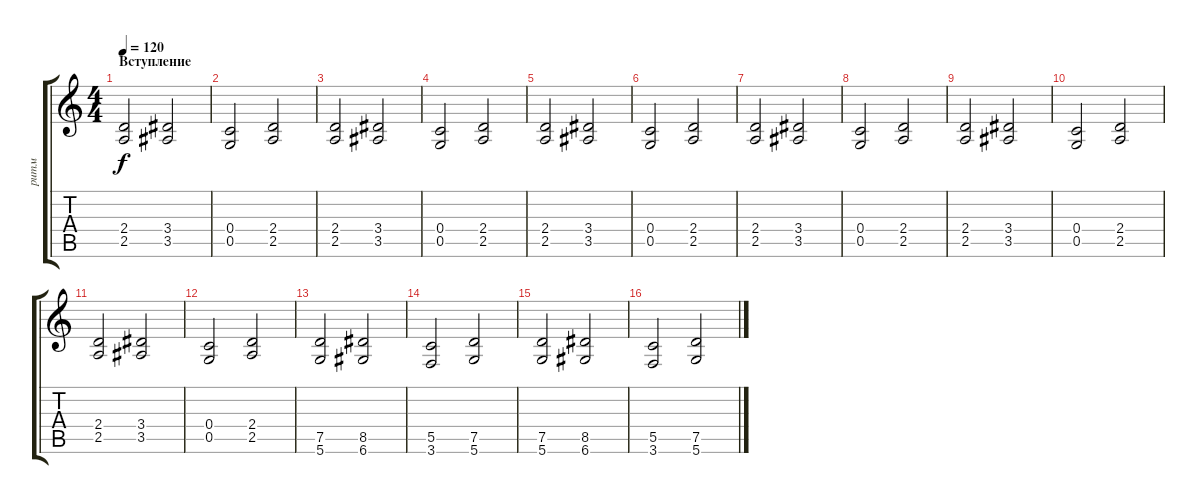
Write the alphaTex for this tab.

\track ("ритм" "ритм") {instrument distortionguitar}
\staff {score tabs}
\tuning (D4 A3 F3 C3 G2 D2) {hide}
\ts (4 4)
\section ("" "Вступление")
\tempo 120
\clef g2
\ks c
(2.4 2.5).2{dy f instrument distortionguitar} (3.4 3.5).2 |
(0.4 0.5).2 (2.4 2.5).2 |
(2.4 2.5).2 (3.4 3.5).2 |
(0.4 0.5).2 (2.4 2.5).2 |
(2.4 2.5).2 (3.4 3.5).2 |
(0.4 0.5).2 (2.4 2.5).2 |
(2.4 2.5).2 (3.4 3.5).2 |
(0.4 0.5).2 (2.4 2.5).2 |
(2.4 2.5).2 (3.4 3.5).2 |
(0.4 0.5).2 (2.4 2.5).2 |
(2.4 2.5).2 (3.4 3.5).2 |
(0.4 0.5).2 (2.4 2.5).2 |
(7.5 5.6).2 (8.5 6.6).2 |
(5.5 3.6).2 (7.5 5.6).2 |
(7.5 5.6).2 (8.5 6.6).2 |
(5.5 3.6).2 (7.5 5.6).2
